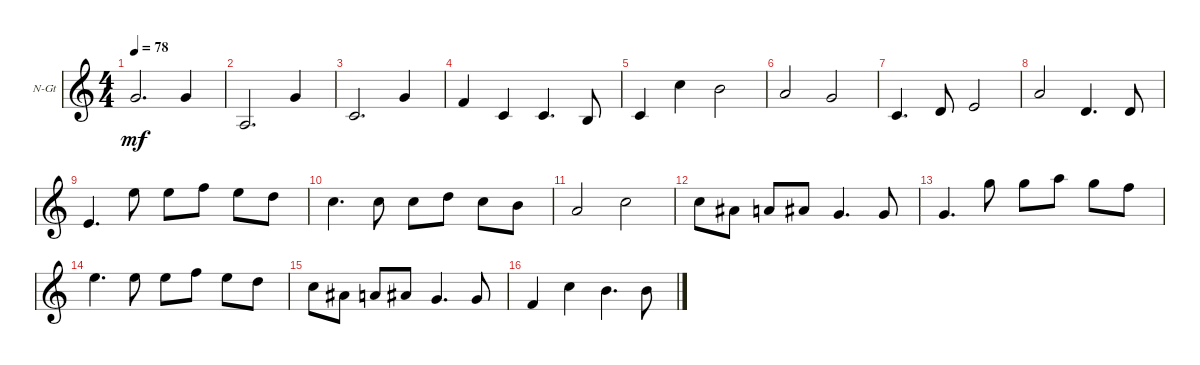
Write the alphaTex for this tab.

\defaultSystemsLayout 4
\bracketExtendMode groupsimilarinstruments
\firstSystemTrackNameOrientation horizontal
\otherSystemsTrackNameOrientation horizontal
\track ("Nylon Guitar" "N-Gt") {instrument acousticguitarnylon}
\staff {score}
\tuning (E4 B3 G3 D3 A2 E2)
\ts (4 4)
\tempo 78
\clef g2
\ks c
0.3.2{d dy mf} 0.3.4 |
0.5.2{d} 0.3.4 |
3.5.2{d} 0.3.4 |
3.4.4 3.5.4 3.5.4{d} 2.5.8 |
3.5.4 1.2.4 0.2.2 |
2.3.2 0.3.2 |
3.5.4{d} 0.4.8 2.4.2 |
2.3.2 0.4.4{d} 0.4.8 |
2.4.4{d} 0.1.8 0.1.8 1.1.8 0.1.8 3.2.8 |
1.2.4{d} 1.2.8 1.2.8 3.2.8 1.2.8 0.2.8 |
2.3.2 1.2.2 |
1.2.8 3.3.8 2.3.8 3.3.8 0.3.4{d} 0.3.8 |
0.3.4{d} 3.1.8 3.1.8 5.1.8 3.1.8 1.1.8 |
0.1.4{d} 0.1.8 0.1.8 1.1.8 0.1.8 3.2.8 |
1.2.8 3.3.8 2.3.8 3.3.8 0.3.4{d} 0.3.8 |
3.4.4 1.2.4 0.2.4{d} 0.2.8
